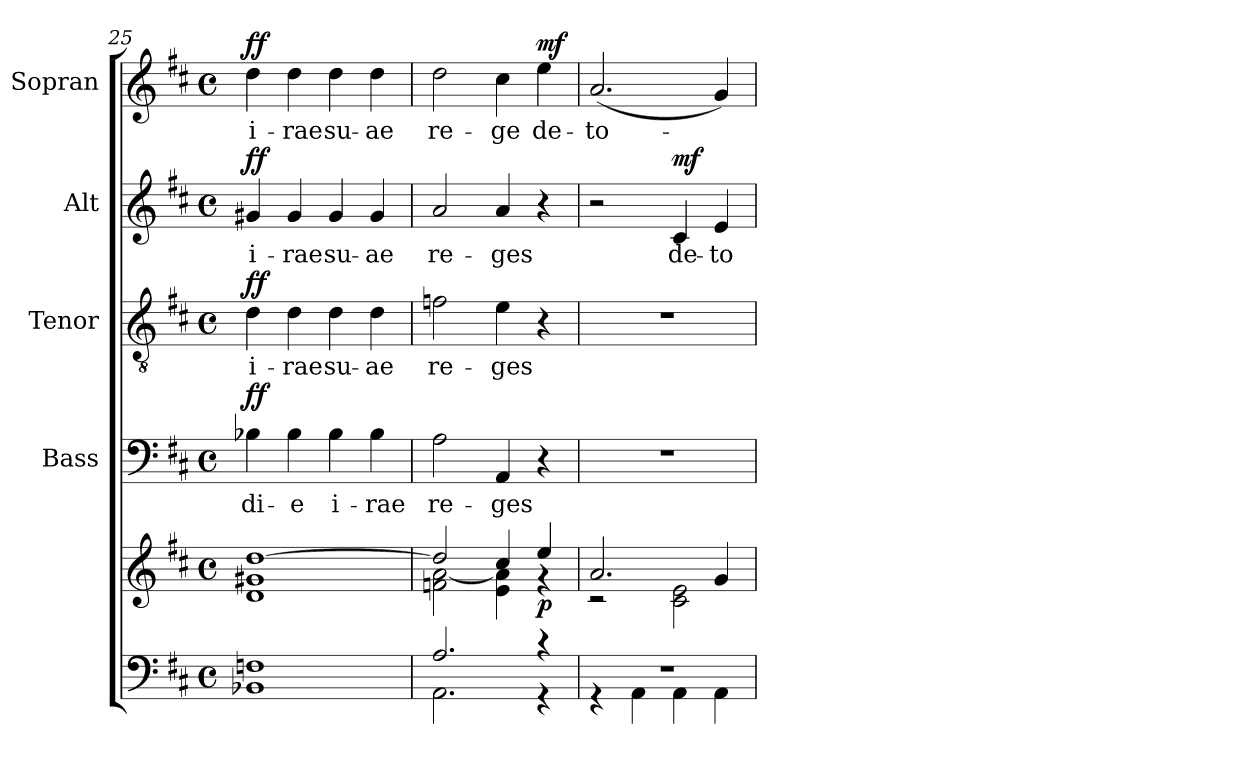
**kern	**kern	**dynam	**kern	**text	**dynam	**kern	**text	**dynam	**kern	**text	**dynam	**kern	**text	**dynam
*part5	*part5	*part5	*part4	*part4	*part4	*part3	*part3	*part3	*part2	*part2	*part2	*part1	*part1	*part1
*staff6	*staff5	*staff5/6	*staff4	*staff4	*staff4	*staff3	*staff3	*staff3	*staff2	*staff2	*staff2	*staff1	*staff1	*staff1
*	*	*	*I"Bass	*	*	*I"Tenor	*	*	*I"Alt	*	*	*I"Sopran	*	*
*	*	*	*I'B	*	*	*I'T	*	*	*I'A	*	*	*I'S	*	*
*clefF4	*clefG2	*	*clefF4	*	*	*clefGv2	*	*	*clefG2	*	*	*clefG2	*	*
*k[f#c#]	*k[f#c#]	*	*k[f#c#]	*	*	*k[f#c#]	*	*	*k[f#c#]	*	*	*k[f#c#]	*	*
*D:	*D:	*	*D:	*	*	*D:	*	*	*D:	*	*	*D:	*	*
*M4/4	*M4/4	*	*M4/4	*	*	*M4/4	*	*	*M4/4	*	*	*M4/4	*	*
*met(c)	*met(c)	*	*met(c)	*	*	*met(c)	*	*	*met(c)	*	*	*met(c)	*	*
=25	=25	=25	=25	=25	=25	=25	=25	=25	=25	=25	=25	=25	=25	=25
*	*^	*	*	*	*	*	*	*	*	*	*	*	*	*
!	!	!	!	!	!LO:LY:b	!LO:DY:a	!	!LO:LY:b	!LO:DY:a	!	!LO:LY:b	!LO:DY:a	!	!LO:LY:b	!LO:DY:a
1BB-X 1Fn	[>1dd	1d 1g#X	.	4B-X\	di-	ff	4d\	i-	ff	4g#X/	i-	ff	4dd\	i-	ff
!	!	!	!	!	!LO:LY:b	!	!	!LO:LY:b	!	!	!LO:LY:b	!	!	!LO:LY:b	!
.	.	.	.	4B-\	-e	.	4d\	-rae	.	4g#/	-rae	.	4dd\	-rae	.
!	!	!	!	!	!LO:LY:b	!	!	!LO:LY:b	!	!	!LO:LY:b	!	!	!LO:LY:b	!
.	.	.	.	4B-\	i-	.	4d\	su-	.	4g#/	su-	.	4dd\	su-	.
!	!	!	!	!	!LO:LY:b	!	!	!LO:LY:b	!	!	!LO:LY:b	!	!	!LO:LY:b	!
.	.	.	.	4B-\	-rae	.	4d\	-ae	.	4g#/	-ae	.	4dd\	-ae	.
=26	=26	=26	=26	=26	=26	=26	=26	=26	=26	=26	=26	=26	=26	=26	=26
*^	*	*	*	*	*	*	*	*	*	*	*	*	*	*	*
!	!	!	!	!	!	!LO:LY:b	!	!	!LO:LY:b	!	!	!LO:LY:b	!	!	!LO:LY:b	!
2.A/	2.AA\	2dd/]	2fn\ [<2a\	.	2A\	re-	.	2fn\	re-	.	2a/	re-	.	2dd\	re-	.
!	!	!	!	!	!	!LO:LY:b	!	!	!LO:LY:b	!	!	!LO:LY:b	!	!	!LO:LY:b	!
.	.	4cc#/	4e\ 4a\]	.	4AA/	-ges	.	4e\	-ges	.	4a/	-ges	.	4cc#\	-ge	.
!	!	!	!	!LO:DY:b	!	!	!	!	!	!	!	!	!	!	!LO:LY:b	!LO:DY:a
4r	4r	4ee/	4rg	p	4r	.	.	4r	.	.	4r	.	.	4ee\	de-	mf
=27	=27	=27	=27	=27	=27	=27	=27	=27	=27	=27	=27	=27	=27	=27	=27	=27
!	!	!	!	!	!	!	!	!	!	!	!	!	!	!	!LO:LY:b	!
1rF	4r	2.a/	2rc	.	1r	.	.	1r	.	.	2r	.	.	(<2.a/	-to-	.
.	4AA\	.	.	.	.	.	.	.	.	.	.	.	.	.	.	.
!	!	!	!	!	!	!	!	!	!	!	!	!LO:LY:b	!LO:DY:a	!	!	!
.	4AA\	.	2c#\ 2e\	.	.	.	.	.	.	.	4c#/	de-	mf	.	.	.
!	!	!	!	!	!	!	!	!	!	!	!	!LO:LY:b	!	!	!	!
.	4AA\	4g/	.	.	.	.	.	.	.	.	4e/	-to-	.	4g/)	.	.
*v	*v	*	*	*	*	*	*	*	*	*	*	*	*	*	*	*
*	*v	*v	*	*	*	*	*	*	*	*	*	*	*	*	*
=	=	=	=	=	=	=	=	=	=	=	=	=	=	=
*-	*-	*-	*-	*-	*-	*-	*-	*-	*-	*-	*-	*-	*-	*-
